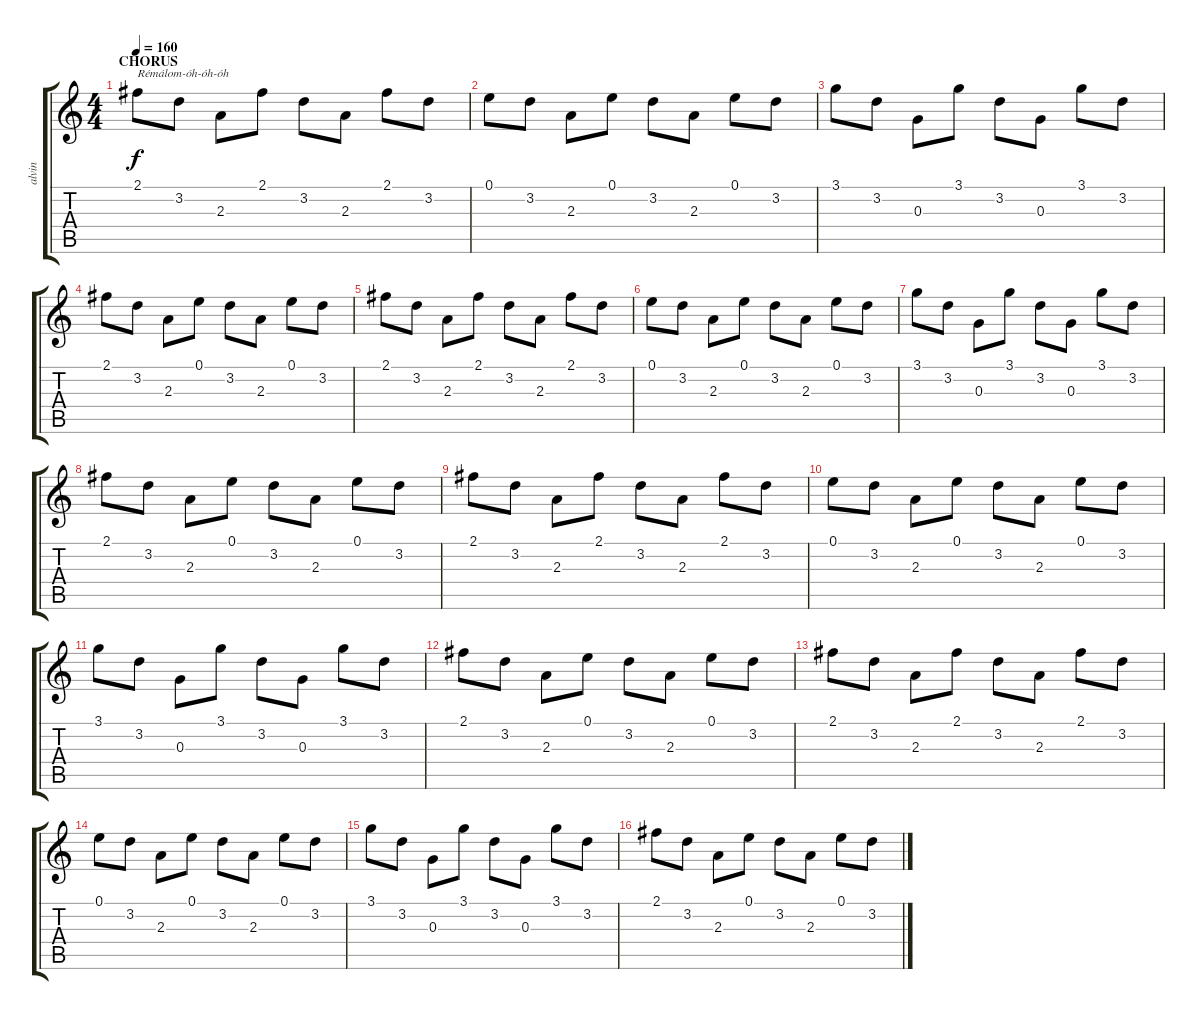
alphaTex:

\track ("alvin" "alvin") {instrument distortionguitar}
\staff {score tabs}
\tuning (E4 B3 G3 D3 A2 E2) {hide}
\ts (4 4)
\section ("" "CHORUS")
\tempo 160
\clef g2
\ks c
2.1.8{txt "Rémálom-óh-óh-óh" dy f} 3.2.8 2.3.8 2.1.8 3.2.8 2.3.8 2.1.8 3.2.8 |
0.1.8 3.2.8 2.3.8 0.1.8 3.2.8 2.3.8 0.1.8 3.2.8 |
3.1.8 3.2.8 0.3.8 3.1.8 3.2.8 0.3.8 3.1.8 3.2.8 |
2.1.8 3.2.8 2.3.8 0.1.8 3.2.8 2.3.8 0.1.8 3.2.8 |
2.1.8 3.2.8 2.3.8 2.1.8 3.2.8 2.3.8 2.1.8 3.2.8 |
0.1.8 3.2.8 2.3.8 0.1.8 3.2.8 2.3.8 0.1.8 3.2.8 |
3.1.8 3.2.8 0.3.8 3.1.8 3.2.8 0.3.8 3.1.8 3.2.8 |
2.1.8 3.2.8 2.3.8 0.1.8 3.2.8 2.3.8 0.1.8 3.2.8 |
2.1.8 3.2.8 2.3.8 2.1.8 3.2.8 2.3.8 2.1.8 3.2.8 |
0.1.8 3.2.8 2.3.8 0.1.8 3.2.8 2.3.8 0.1.8 3.2.8 |
3.1.8 3.2.8 0.3.8 3.1.8 3.2.8 0.3.8 3.1.8 3.2.8 |
2.1.8 3.2.8 2.3.8 0.1.8 3.2.8 2.3.8 0.1.8 3.2.8 |
2.1.8 3.2.8 2.3.8 2.1.8 3.2.8 2.3.8 2.1.8 3.2.8 |
0.1.8 3.2.8 2.3.8 0.1.8 3.2.8 2.3.8 0.1.8 3.2.8 |
3.1.8 3.2.8 0.3.8 3.1.8 3.2.8 0.3.8 3.1.8 3.2.8 |
2.1.8 3.2.8 2.3.8 0.1.8 3.2.8 2.3.8 0.1.8 3.2.8
